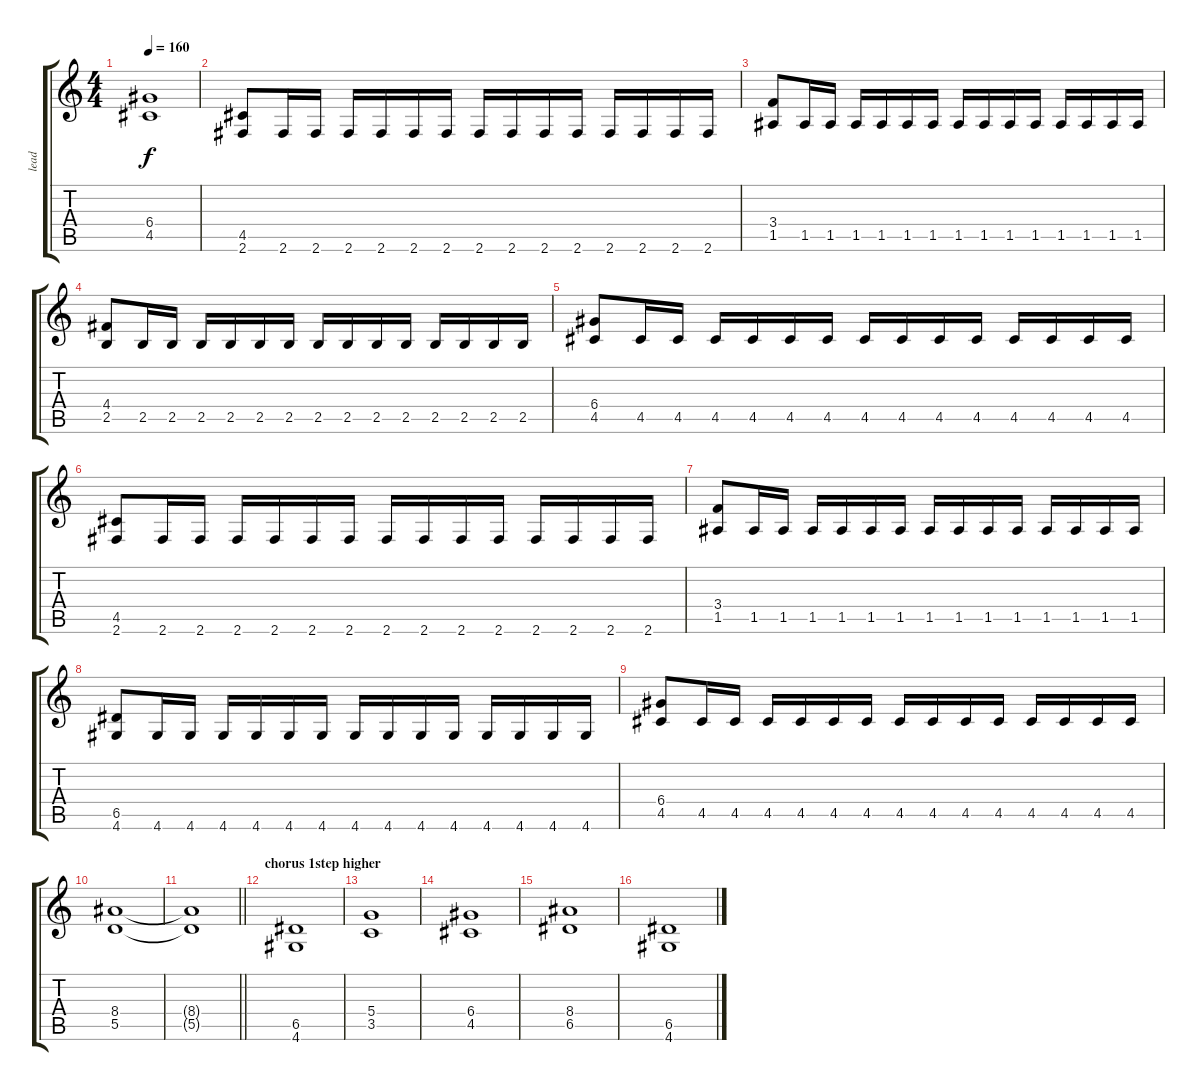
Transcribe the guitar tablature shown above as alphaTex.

\track ("lead" "lead") {instrument distortionguitar}
\staff {score tabs}
\tuning (E4 B3 G3 D3 A2 E2) {hide}
\ts (4 4)
\tempo 160
\clef g2
\ks c
(6.4 4.5).1{dy f} |
(4.5 2.6).8 2.6.16 2.6.16 2.6.16 2.6.16 2.6.16 2.6.16 2.6.16 2.6.16 2.6.16 2.6.16 2.6.16 2.6.16 2.6.16 2.6.16 |
(3.4 1.5).8 1.5.16 1.5.16 1.5.16 1.5.16 1.5.16 1.5.16 1.5.16 1.5.16 1.5.16 1.5.16 1.5.16 1.5.16 1.5.16 1.5.16 |
(4.4 2.5).8 2.5.16 2.5.16 2.5.16 2.5.16 2.5.16 2.5.16 2.5.16 2.5.16 2.5.16 2.5.16 2.5.16 2.5.16 2.5.16 2.5.16 |
(6.4 4.5).8 4.5.16 4.5.16 4.5.16 4.5.16 4.5.16 4.5.16 4.5.16 4.5.16 4.5.16 4.5.16 4.5.16 4.5.16 4.5.16 4.5.16 |
(4.5 2.6).8 2.6.16 2.6.16 2.6.16 2.6.16 2.6.16 2.6.16 2.6.16 2.6.16 2.6.16 2.6.16 2.6.16 2.6.16 2.6.16 2.6.16 |
(3.4 1.5).8 1.5.16 1.5.16 1.5.16 1.5.16 1.5.16 1.5.16 1.5.16 1.5.16 1.5.16 1.5.16 1.5.16 1.5.16 1.5.16 1.5.16 |
(6.5 4.6).8 4.6.16 4.6.16 4.6.16 4.6.16 4.6.16 4.6.16 4.6.16 4.6.16 4.6.16 4.6.16 4.6.16 4.6.16 4.6.16 4.6.16 |
(6.4 4.5).8 4.5.16 4.5.16 4.5.16 4.5.16 4.5.16 4.5.16 4.5.16 4.5.16 4.5.16 4.5.16 4.5.16 4.5.16 4.5.16 4.5.16 |
(8.4 5.5).1 |
\barLineRight lightlight
(8.4{t} 5.5{t}).1 |
\section ("" "chorus 1step higher")
(6.5 4.6).1 |
(5.4 3.5).1 |
(6.4 4.5).1 |
(8.4 6.5).1 |
(6.5 4.6).1
